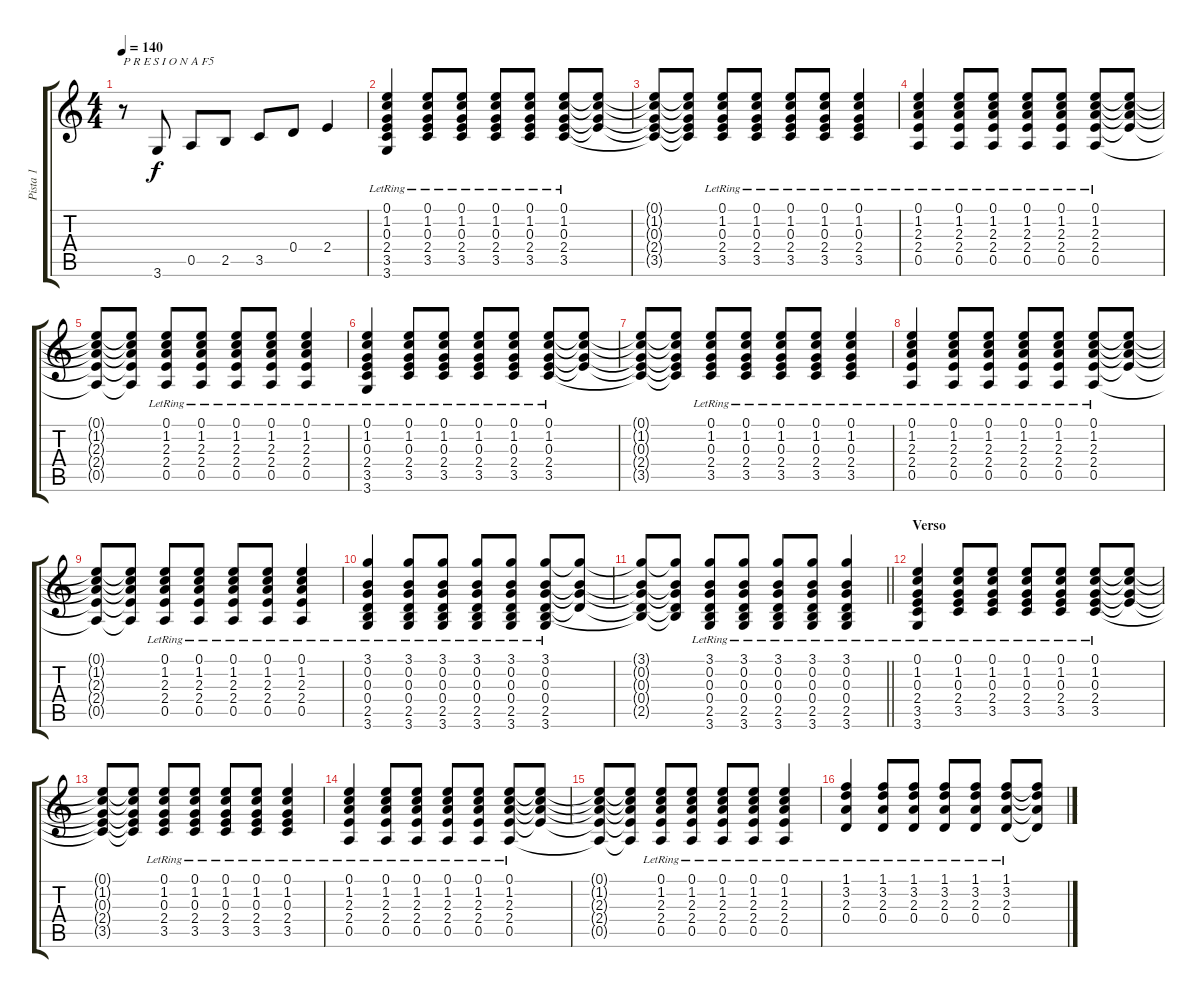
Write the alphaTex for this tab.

\track ("Pista 1" "Pista 1") {instrument acousticguitarsteel}
\staff {score tabs}
\tuning (E4 B3 G3 D3 A2 E2) {hide}
\ts (4 4)
\tempo 140
\clef g2
\ks c
r.8{txt "P R E S I O N A F5" dy f instrument acousticguitarsteel} 3.6.8 0.5.8 2.5.8 3.5.8 0.4.8 2.4.4 |
(0.1{lr} 1.2{lr} 0.3{lr} 2.4{lr} 3.5{lr} 3.6{lr}).4 (0.1{lr} 1.2{lr} 0.3{lr} 2.4{lr} 3.5{lr}).8 (0.1{lr} 1.2{lr} 0.3{lr} 2.4{lr} 3.5{lr}).8 (0.1{lr} 1.2{lr} 0.3{lr} 2.4{lr} 3.5{lr}).8 (0.1{lr} 1.2{lr} 0.3{lr} 2.4{lr} 3.5{lr}).8 (0.1{lr} 1.2{lr} 0.3{lr} 2.4{lr} 3.5{lr}).8 (0.1{t} 1.2{t} 0.3{t} 2.4{t}).8 |
(0.1{t} 1.2{t} 0.3{t} 2.4{t} 3.5{t}).8 (0.1{t} 1.2{t} 0.3{t} 2.4{t} 3.5{t}).8 (0.1{lr} 1.2{lr} 0.3{lr} 2.4{lr} 3.5{lr}).8 (0.1{lr} 1.2{lr} 0.3{lr} 2.4{lr} 3.5{lr}).8 (0.1{lr} 1.2{lr} 0.3{lr} 2.4{lr} 3.5{lr}).8 (0.1{lr} 1.2{lr} 0.3{lr} 2.4{lr} 3.5{lr}).8 (0.1{lr} 1.2{lr} 0.3{lr} 2.4{lr} 3.5{lr}).4 |
(0.1{lr} 1.2{lr} 2.3{lr} 2.4{lr} 0.5{lr}).4 (0.1{lr} 1.2{lr} 2.3{lr} 2.4{lr} 0.5{lr}).8 (0.1{lr} 1.2{lr} 2.3{lr} 2.4{lr} 0.5{lr}).8 (0.1{lr} 1.2{lr} 2.3{lr} 2.4{lr} 0.5{lr}).8 (0.1{lr} 1.2{lr} 2.3{lr} 2.4{lr} 0.5{lr}).8 (0.1{lr} 1.2{lr} 2.3{lr} 2.4{lr} 0.5{lr}).8 (0.1{t} 1.2{t} 2.3{t} 2.4{t}).8 |
(0.1{t} 1.2{t} 2.3{t} 2.4{t} 0.5{t}).8 (0.1{t} 1.2{t} 2.3{t} 2.4{t} 0.5{t}).8 (0.1{lr} 1.2{lr} 2.3{lr} 2.4{lr} 0.5{lr}).8 (0.1{lr} 1.2{lr} 2.3{lr} 2.4{lr} 0.5{lr}).8 (0.1{lr} 1.2{lr} 2.3{lr} 2.4{lr} 0.5{lr}).8 (0.1{lr} 1.2{lr} 2.3{lr} 2.4{lr} 0.5{lr}).8 (0.1{lr} 1.2{lr} 2.3{lr} 2.4{lr} 0.5{lr}).4 |
(0.1{lr} 1.2{lr} 0.3{lr} 2.4{lr} 3.5{lr} 3.6{lr}).4 (0.1{lr} 1.2{lr} 0.3{lr} 2.4{lr} 3.5{lr}).8 (0.1{lr} 1.2{lr} 0.3{lr} 2.4{lr} 3.5{lr}).8 (0.1{lr} 1.2{lr} 0.3{lr} 2.4{lr} 3.5{lr}).8 (0.1{lr} 1.2{lr} 0.3{lr} 2.4{lr} 3.5{lr}).8 (0.1{lr} 1.2{lr} 0.3{lr} 2.4{lr} 3.5{lr}).8 (0.1{t} 1.2{t} 0.3{t} 2.4{t}).8 |
(0.1{t} 1.2{t} 0.3{t} 2.4{t} 3.5{t}).8 (0.1{t} 1.2{t} 0.3{t} 2.4{t} 3.5{t}).8 (0.1{lr} 1.2{lr} 0.3{lr} 2.4{lr} 3.5{lr}).8 (0.1{lr} 1.2{lr} 0.3{lr} 2.4{lr} 3.5{lr}).8 (0.1{lr} 1.2{lr} 0.3{lr} 2.4{lr} 3.5{lr}).8 (0.1{lr} 1.2{lr} 0.3{lr} 2.4{lr} 3.5{lr}).8 (0.1{lr} 1.2{lr} 0.3{lr} 2.4{lr} 3.5{lr}).4 |
(0.1{lr} 1.2{lr} 2.3{lr} 2.4{lr} 0.5{lr}).4 (0.1{lr} 1.2{lr} 2.3{lr} 2.4{lr} 0.5{lr}).8 (0.1{lr} 1.2{lr} 2.3{lr} 2.4{lr} 0.5{lr}).8 (0.1{lr} 1.2{lr} 2.3{lr} 2.4{lr} 0.5{lr}).8 (0.1{lr} 1.2{lr} 2.3{lr} 2.4{lr} 0.5{lr}).8 (0.1{lr} 1.2{lr} 2.3{lr} 2.4{lr} 0.5{lr}).8 (0.1{t} 1.2{t} 2.3{t} 2.4{t}).8 |
(0.1{t} 1.2{t} 2.3{t} 2.4{t} 0.5{t}).8 (0.1{t} 1.2{t} 2.3{t} 2.4{t} 0.5{t}).8 (0.1{lr} 1.2{lr} 2.3{lr} 2.4{lr} 0.5{lr}).8 (0.1{lr} 1.2{lr} 2.3{lr} 2.4{lr} 0.5{lr}).8 (0.1{lr} 1.2{lr} 2.3{lr} 2.4{lr} 0.5{lr}).8 (0.1{lr} 1.2{lr} 2.3{lr} 2.4{lr} 0.5{lr}).8 (0.1{lr} 1.2{lr} 2.3{lr} 2.4{lr} 0.5{lr}).4 |
(3.1{lr} 0.2{lr} 0.3{lr} 0.4{lr} 2.5{lr} 3.6).4 (3.1{lr} 0.2{lr} 0.3{lr} 0.4{lr} 2.5{lr} 3.6).8 (3.1{lr} 0.2{lr} 0.3{lr} 0.4{lr} 2.5{lr} 3.6).8 (3.1{lr} 0.2{lr} 0.3{lr} 0.4{lr} 2.5{lr} 3.6).8 (3.1{lr} 0.2{lr} 0.3{lr} 0.4{lr} 2.5{lr} 3.6).8 (3.1{lr} 0.2{lr} 0.3{lr} 0.4{lr} 2.5{lr} 3.6).8 (3.1{t} 0.2{t} 0.3{t} 0.4{t}).8 |
\barLineRight lightlight
(3.1{t} 0.2{t} 0.3{t} 0.4{t} 2.5{t}).8 (3.1{t} 0.2{t} 0.3{t} 0.4{t} 2.5{t}).8 (3.1{lr} 0.2{lr} 0.3{lr} 0.4{lr} 2.5{lr} 3.6).8 (3.1{lr} 0.2{lr} 0.3{lr} 0.4{lr} 2.5{lr} 3.6).8 (3.1{lr} 0.2{lr} 0.3{lr} 0.4{lr} 2.5{lr} 3.6).8 (3.1{lr} 0.2{lr} 0.3{lr} 0.4{lr} 2.5{lr} 3.6).8 (3.1{lr} 0.2{lr} 0.3{lr} 0.4{lr} 2.5{lr} 3.6).4 |
\section ("" "Verso")
(0.1{lr} 1.2{lr} 0.3{lr} 2.4{lr} 3.5{lr} 3.6{lr}).4 (0.1{lr} 1.2{lr} 0.3{lr} 2.4{lr} 3.5{lr}).8 (0.1{lr} 1.2{lr} 0.3{lr} 2.4{lr} 3.5{lr}).8 (0.1{lr} 1.2{lr} 0.3{lr} 2.4{lr} 3.5{lr}).8 (0.1{lr} 1.2{lr} 0.3{lr} 2.4{lr} 3.5{lr}).8 (0.1{lr} 1.2{lr} 0.3{lr} 2.4{lr} 3.5{lr}).8 (0.1{t} 1.2{t} 0.3{t} 2.4{t}).8 |
(0.1{t} 1.2{t} 0.3{t} 2.4{t} 3.5{t}).8 (0.1{t} 1.2{t} 0.3{t} 2.4{t} 3.5{t}).8 (0.1{lr} 1.2{lr} 0.3{lr} 2.4{lr} 3.5{lr}).8 (0.1{lr} 1.2{lr} 0.3{lr} 2.4{lr} 3.5{lr}).8 (0.1{lr} 1.2{lr} 0.3{lr} 2.4{lr} 3.5{lr}).8 (0.1{lr} 1.2{lr} 0.3{lr} 2.4{lr} 3.5{lr}).8 (0.1{lr} 1.2{lr} 0.3{lr} 2.4{lr} 3.5{lr}).4 |
(0.1{lr} 1.2{lr} 2.3{lr} 2.4{lr} 0.5{lr}).4 (0.1{lr} 1.2{lr} 2.3{lr} 2.4{lr} 0.5{lr}).8 (0.1{lr} 1.2{lr} 2.3{lr} 2.4{lr} 0.5{lr}).8 (0.1{lr} 1.2{lr} 2.3{lr} 2.4{lr} 0.5{lr}).8 (0.1{lr} 1.2{lr} 2.3{lr} 2.4{lr} 0.5{lr}).8 (0.1{lr} 1.2{lr} 2.3{lr} 2.4{lr} 0.5{lr}).8 (0.1{t} 1.2{t} 2.3{t} 2.4{t}).8 |
(0.1{t} 1.2{t} 2.3{t} 2.4{t} 0.5{t}).8 (0.1{t} 1.2{t} 2.3{t} 2.4{t} 0.5{t}).8 (0.1{lr} 1.2{lr} 2.3{lr} 2.4{lr} 0.5{lr}).8 (0.1{lr} 1.2{lr} 2.3{lr} 2.4{lr} 0.5{lr}).8 (0.1{lr} 1.2{lr} 2.3{lr} 2.4{lr} 0.5{lr}).8 (0.1{lr} 1.2{lr} 2.3{lr} 2.4{lr} 0.5{lr}).8 (0.1{lr} 1.2{lr} 2.3{lr} 2.4{lr} 0.5{lr}).4 |
(1.1{lr} 3.2{lr} 2.3{lr} 0.4).4 (1.1{lr} 3.2{lr} 2.3{lr} 0.4{lr}).8 (1.1{lr} 3.2{lr} 2.3{lr} 0.4{lr}).8 (1.1{lr} 3.2{lr} 2.3{lr} 0.4{lr}).8 (1.1{lr} 3.2{lr} 2.3{lr} 0.4{lr}).8 (1.1{lr} 3.2{lr} 2.3{lr} 0.4{lr}).8 (1.1{t} 3.2{t} 2.3{t} 0.4{t}).8
